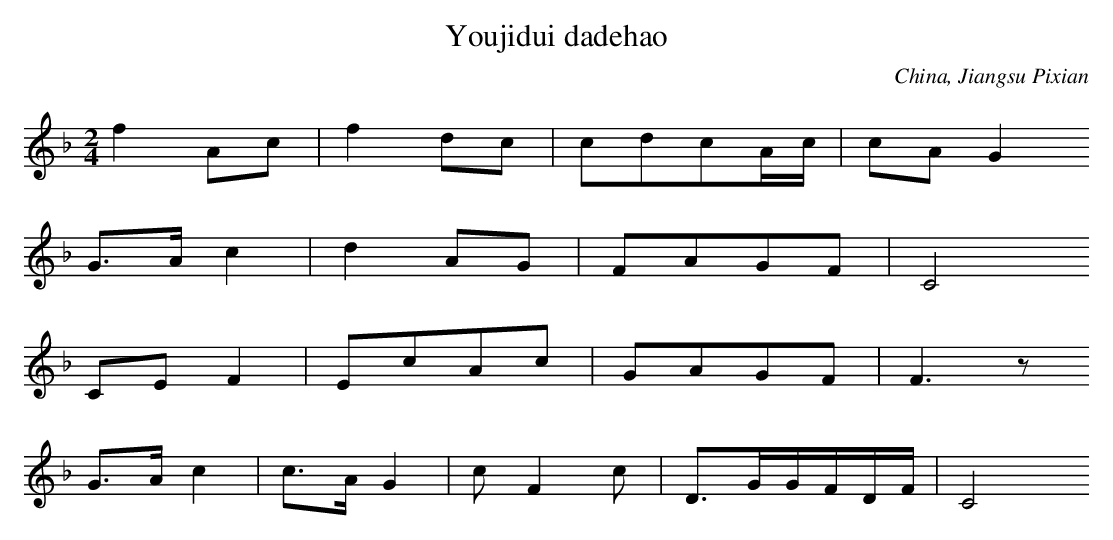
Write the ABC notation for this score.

X:1
T: Youjidui dadehao
O: China, Jiangsu Pixian
M: 2/4
L: 1/16
K: F
f4A2c2 | f4d2c2 | c2d2c2Ac | c2A2G4
G3Ac4 | d4A2G2 | F2A2G2F2 | C8
C2E2F4 | E2c2A2c2 | G2A2G2F2 | F6z2
G3Ac4 | c3AG4 | c2F4c2 | D3GGFDF | C8
